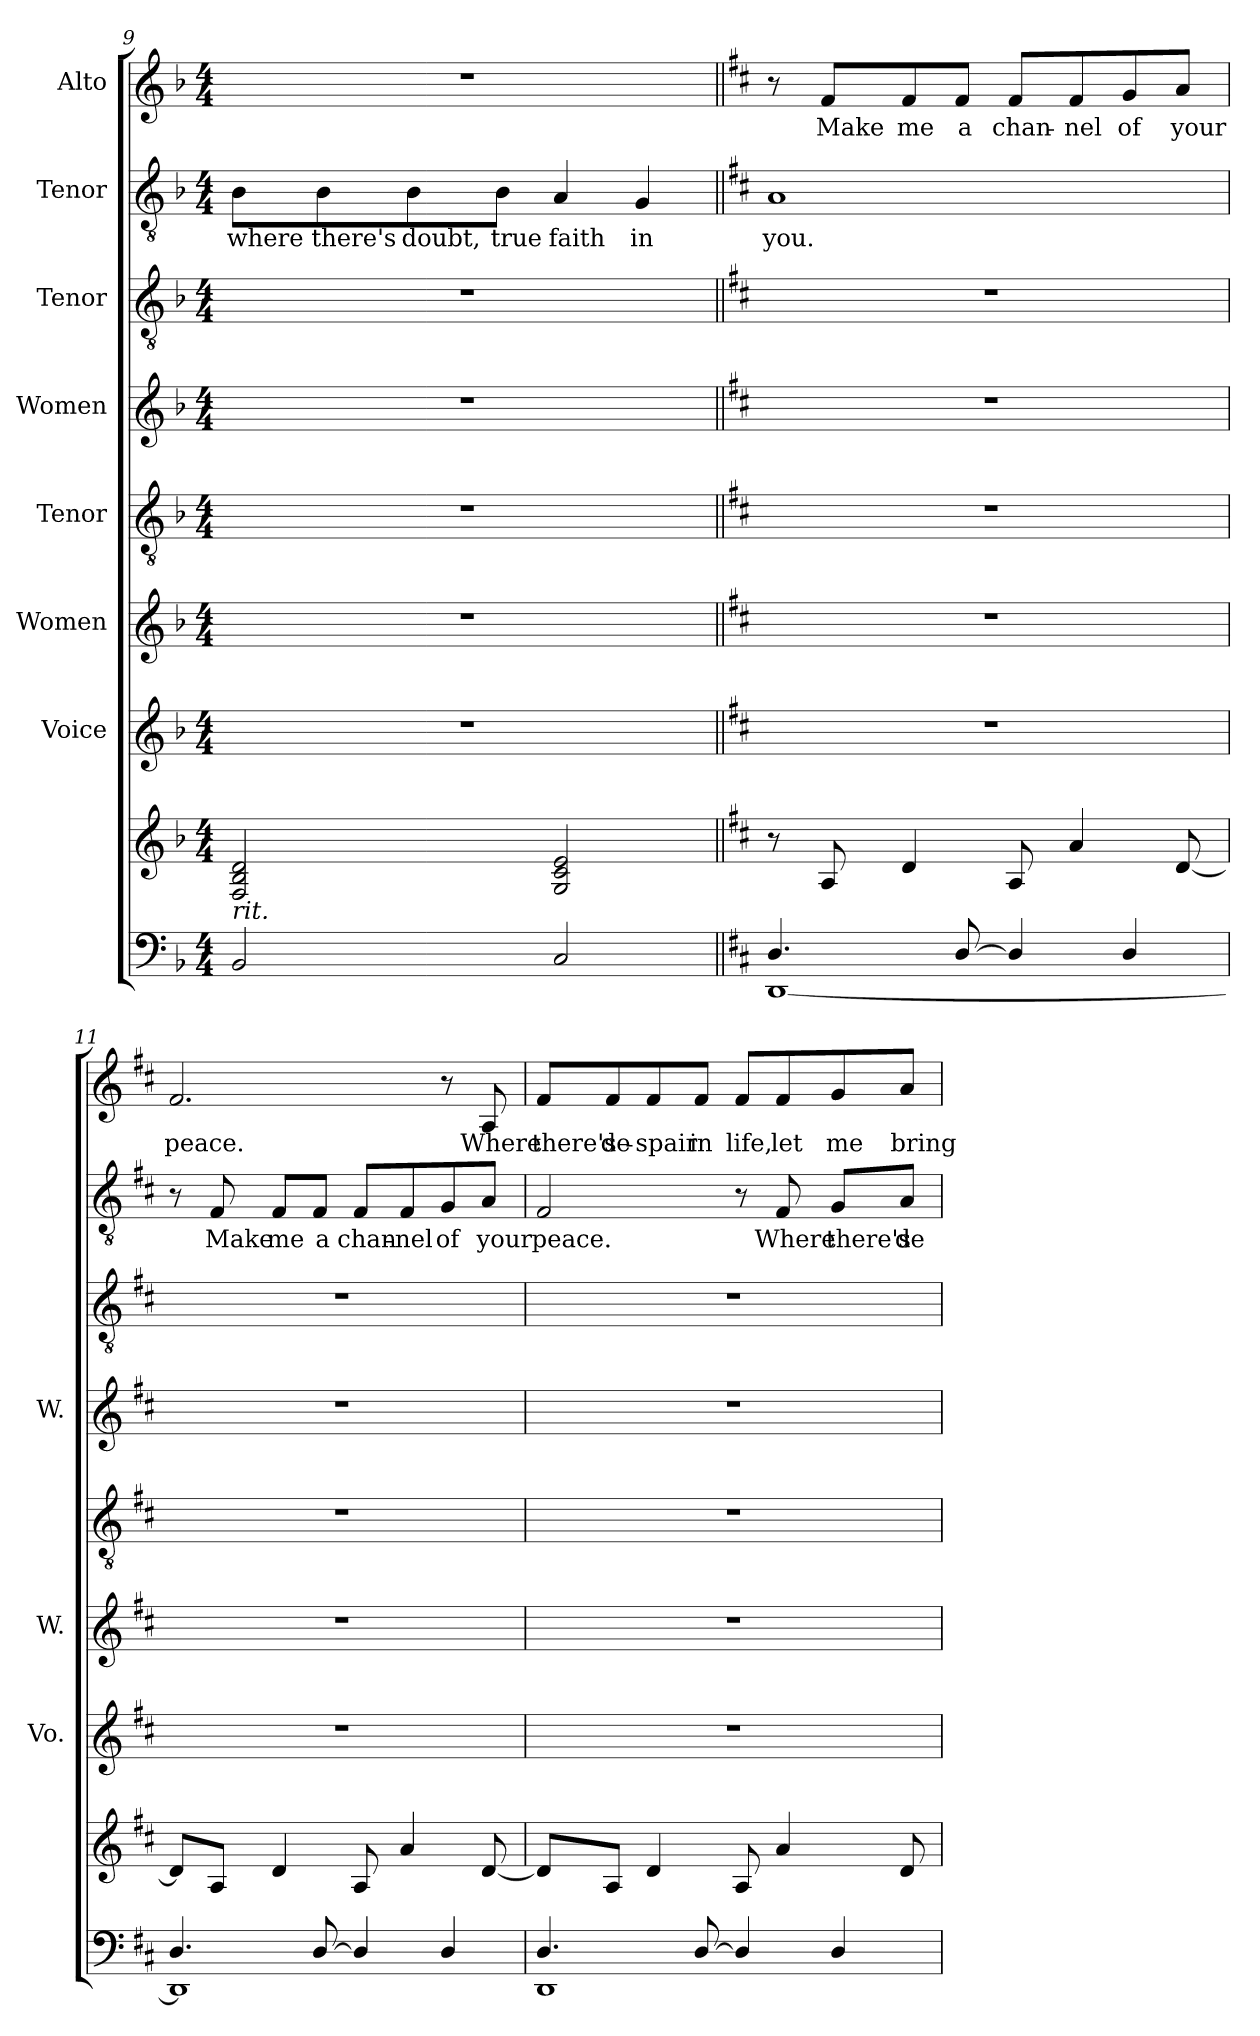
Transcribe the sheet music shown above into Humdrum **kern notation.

**kern	**kern	**kern	**kern	**kern	**kern	**kern	**kern	**text	**kern	**text
*part8	*part8	*part7	*part6	*part5	*part4	*part3	*part2	*part2	*part1	*part1
*staff9	*staff8	*staff7	*staff6	*staff5	*staff4	*staff3	*staff2	*staff2	*staff1	*staff1
*	*	*I"Voice	*I"Women	*I"Tenor	*I"Women	*I"Tenor	*I"Tenor	*	*I"Alto	*
*	*	*I'Vo.	*I'W.	*	*I'W.	*	*	*	*	*
!!LO:PB:g=z
*clefF4	*clefG2	*clefG2	*clefG2	*clefGv2	*clefG2	*clefGv2	*clefGv2	*	*clefG2	*
*k[b-]	*k[b-]	*k[b-]	*k[b-]	*k[b-]	*k[b-]	*k[b-]	*k[b-]	*	*k[b-]	*
*M4/4	*M4/4	*M4/4	*M4/4	*M4/4	*M4/4	*M4/4	*M4/4	*	*M4/4	*
=9	=9	=9	=9	=9	=9	=9	=9	=9	=9	=9
!	!LO:TX:b:i:t=rit.	!	!	!	!	!	!	!	!	!
2BB-/	2F/ 2B-/ 2d/	1r	1r	1r	1r	1r	8B-\L	where	1r	.
.	.	.	.	.	.	.	8B-\	there's	.	.
.	.	.	.	.	.	.	8B-\	doubt,	.	.
.	.	.	.	.	.	.	8B-\J	true	.	.
2C/	2G/ 2c/ 2e/	.	.	.	.	.	4A/	faith	.	.
.	.	.	.	.	.	.	4G/	in	.	.
=10||	=10||	=10||	=10||	=10||	=10||	=10||	=10||	=10||	=10||	=10||
*k[f#c#]	*k[f#c#]	*k[f#c#]	*k[f#c#]	*k[f#c#]	*k[f#c#]	*k[f#c#]	*k[f#c#]	*	*k[f#c#]	*
*^	*	*	*	*	*	*	*	*	*	*
4.D/	[1DD	8r	1r	1r	1r	1r	1r	1A	you.	8r	.
.	.	8A/	.	.	.	.	.	.	.	8f#/L	Make
.	.	4d/	.	.	.	.	.	.	.	8f#/	me
[8D/	.	.	.	.	.	.	.	.	.	8f#/J	a
4D/]	.	8A/	.	.	.	.	.	.	.	8f#/L	chan-
.	.	4a/	.	.	.	.	.	.	.	8f#/	-nel
4D/	.	.	.	.	.	.	.	.	.	8g/	of
.	.	[8d/	.	.	.	.	.	.	.	8a/J	your
!!LO:PB:g=z
=11	=11	=11	=11	=11	=11	=11	=11	=11	=11	=11	=11
4.D/	1DD]	8d/L]	1r	1r	1r	1r	1r	8r	.	2.f#/	peace.
.	.	8A/J	.	.	.	.	.	8F#/	Make	.	.
.	.	4d/	.	.	.	.	.	8F#/L	me	.	.
[8D/	.	.	.	.	.	.	.	8F#/J	a	.	.
4D/]	.	8A/	.	.	.	.	.	8F#/L	chan-	.	.
.	.	4a/	.	.	.	.	.	8F#/	-nel	.	.
4D/	.	.	.	.	.	.	.	8G/	of	8r	.
.	.	[8d/	.	.	.	.	.	8A/J	your	8A/	Where
=12	=12	=12	=12	=12	=12	=12	=12	=12	=12	=12	=12
4.D/	1DD	8d/L]	1r	1r	1r	1r	1r	2F#/	peace.	8f#/L	there's
.	.	8A/J	.	.	.	.	.	.	.	8f#/	de-
.	.	4d/	.	.	.	.	.	.	.	8f#/	-spair
[8D/	.	.	.	.	.	.	.	.	.	8f#/J	in
4D/]	.	8A/	.	.	.	.	.	8r	.	8f#/L	life,
.	.	4a/	.	.	.	.	.	8F#/	Where	8f#/	let
4D/	.	.	.	.	.	.	.	8G/L	there's	8g/	me
.	.	8d/	.	.	.	.	.	8A/J	de-	8a/J	bring
*v	*v	*	*	*	*	*	*	*	*	*	*
=	=	=	=	=	=	=	=	=	=	=
*-	*-	*-	*-	*-	*-	*-	*-	*-	*-	*-
